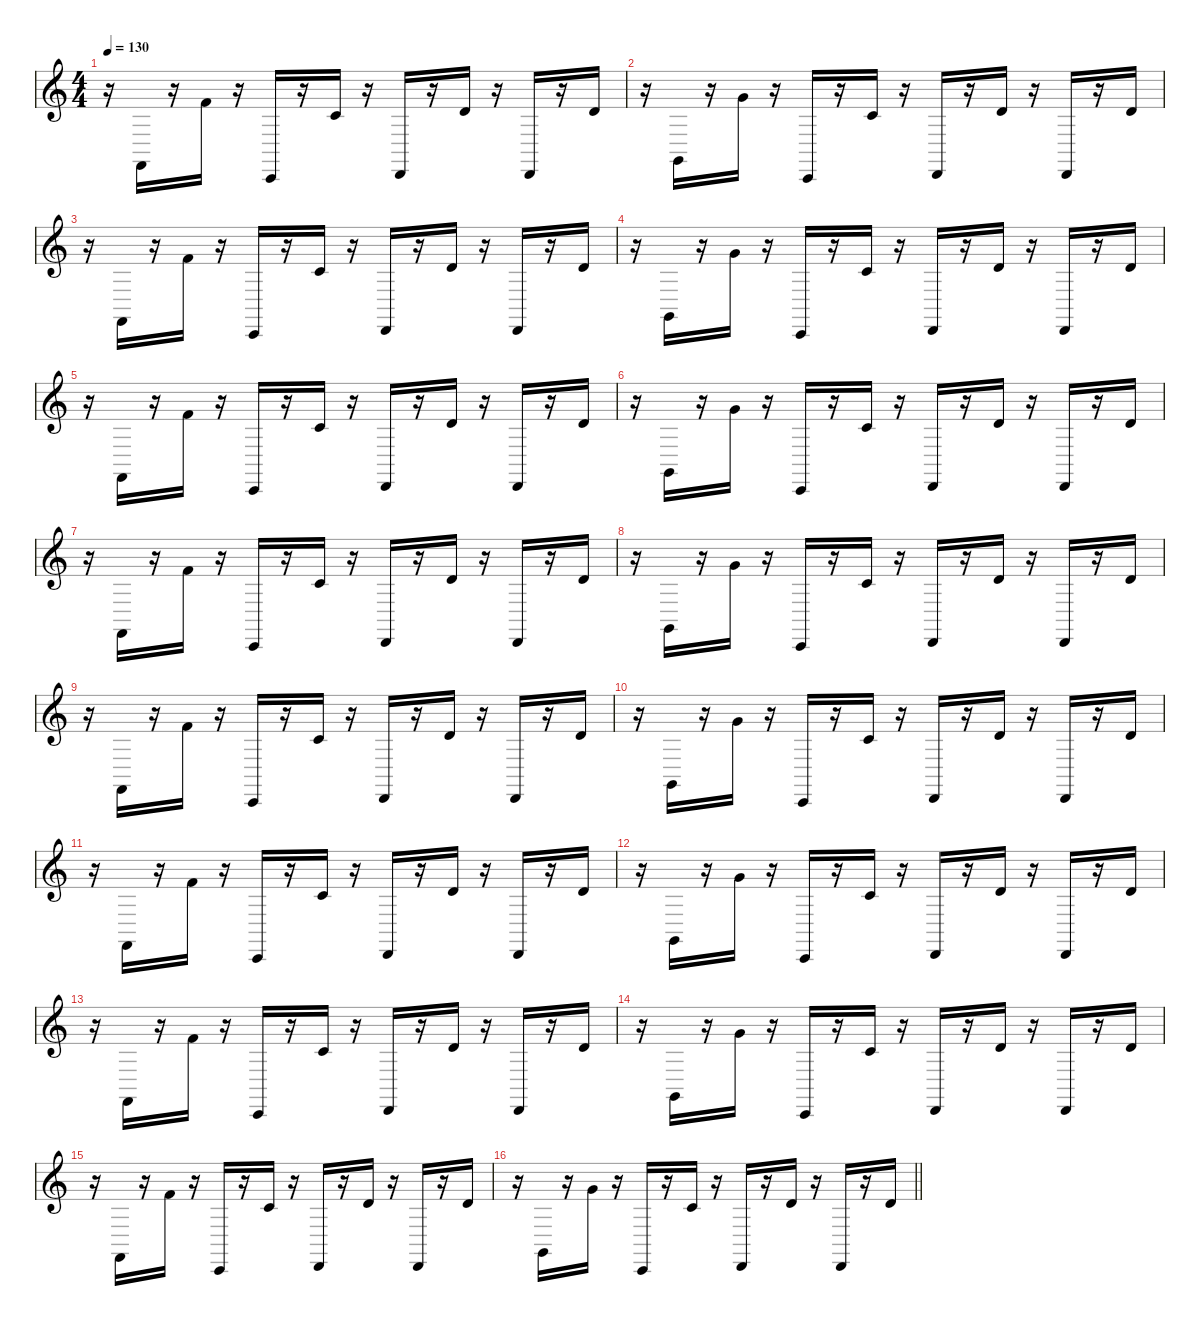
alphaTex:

\defaultSystemsLayout 4
\hideDynamics
\bracketExtendMode nobrackets
\singleTrackTrackNamePolicy hidden
\multiTrackTrackNamePolicy hidden
\otherSystemsTrackNameOrientation horizontal
\track ("Synth 1-RH-b-hid" "led.synth.") {defaultSystemsLayout 4 instrument lead8bassandlead}
\staff {score}
\tuning (E4 B3 G3 D3 A2 E2 B1)
\ts (4 4)
\tempo 130
\clef g2
\ks c
r.16{dy f beam Down} 1.6.16{beam Up} r.16{beam Up} 1.1.16{beam Up} r.16{beam Up} 1.7.16{beam Up} r.16{beam Up} 1.2.16{beam Up} r.16{beam Up} 3.7.16{beam Up} r.16{beam Up} 3.2.16{beam Up} r.16{beam Up} 3.7.16{beam Up} r.16{beam Up} 3.2.16{beam Up} |
r.16{beam Down} 3.6.16{beam Up} r.16{beam Up} 3.1.16{beam Up} r.16{beam Up} 1.7.16{beam Up} r.16{beam Up} 1.2.16{beam Up} r.16{beam Up} 3.7.16{beam Up} r.16{beam Up} 3.2.16{beam Up} r.16{beam Up} 3.7.16{beam Up} r.16{beam Up} 3.2.16{beam Up} |
r.16{beam Down} 1.6.16{beam Up} r.16{beam Up} 1.1.16{beam Up} r.16{beam Up} 1.7.16{beam Up} r.16{beam Up} 1.2.16{beam Up} r.16{beam Up} 3.7.16{beam Up} r.16{beam Up} 3.2.16{beam Up} r.16{beam Up} 3.7.16{beam Up} r.16{beam Up} 3.2.16{beam Up} |
r.16{beam Down} 3.6.16{beam Up} r.16{beam Up} 3.1.16{beam Up} r.16{beam Up} 1.7.16{beam Up} r.16{beam Up} 1.2.16{beam Up} r.16{beam Up} 3.7.16{beam Up} r.16{beam Up} 3.2.16{beam Up} r.16{beam Up} 3.7.16{beam Up} r.16{beam Up} 3.2.16{beam Up} |
r.16{beam Down} 1.6.16{beam Up} r.16{beam Up} 1.1.16{beam Up} r.16{beam Up} 1.7.16{beam Up} r.16{beam Up} 1.2.16{beam Up} r.16{beam Up} 3.7.16{beam Up} r.16{beam Up} 3.2.16{beam Up} r.16{beam Up} 3.7.16{beam Up} r.16{beam Up} 3.2.16{beam Up} |
r.16{beam Down} 3.6.16{beam Up} r.16{beam Up} 3.1.16{beam Up} r.16{beam Up} 1.7.16{beam Up} r.16{beam Up} 1.2.16{beam Up} r.16{beam Up} 3.7.16{beam Up} r.16{beam Up} 3.2.16{beam Up} r.16{beam Up} 3.7.16{beam Up} r.16{beam Up} 3.2.16{beam Up} |
r.16{beam Down} 1.6.16{beam Up} r.16{beam Up} 1.1.16{beam Up} r.16{beam Up} 1.7.16{beam Up} r.16{beam Up} 1.2.16{beam Up} r.16{beam Up} 3.7.16{beam Up} r.16{beam Up} 3.2.16{beam Up} r.16{beam Up} 3.7.16{beam Up} r.16{beam Up} 3.2.16{beam Up} |
r.16{beam Down} 3.6.16{beam Up} r.16{beam Up} 3.1.16{beam Up} r.16{beam Up} 1.7.16{beam Up} r.16{beam Up} 1.2.16{beam Up} r.16{beam Up} 3.7.16{beam Up} r.16{beam Up} 3.2.16{beam Up} r.16{beam Up} 3.7.16{beam Up} r.16{beam Up} 3.2.16{beam Up} |
r.16{beam Down} 1.6.16{beam Up} r.16{beam Up} 1.1.16{beam Up} r.16{beam Up} 1.7.16{beam Up} r.16{beam Up} 1.2.16{beam Up} r.16{beam Up} 3.7.16{beam Up} r.16{beam Up} 3.2.16{beam Up} r.16{beam Up} 3.7.16{beam Up} r.16{beam Up} 3.2.16{beam Up} |
r.16{beam Down} 3.6.16{beam Up} r.16{beam Up} 3.1.16{beam Up} r.16{beam Up} 1.7.16{beam Up} r.16{beam Up} 1.2.16{beam Up} r.16{beam Up} 3.7.16{beam Up} r.16{beam Up} 3.2.16{beam Up} r.16{beam Up} 3.7.16{beam Up} r.16{beam Up} 3.2.16{beam Up} |
r.16{beam Down} 1.6.16{beam Up} r.16{beam Up} 1.1.16{beam Up} r.16{beam Up} 1.7.16{beam Up} r.16{beam Up} 1.2.16{beam Up} r.16{beam Up} 3.7.16{beam Up} r.16{beam Up} 3.2.16{beam Up} r.16{beam Up} 3.7.16{beam Up} r.16{beam Up} 3.2.16{beam Up} |
r.16{beam Down} 3.6.16{beam Up} r.16{beam Up} 3.1.16{beam Up} r.16{beam Up} 1.7.16{beam Up} r.16{beam Up} 1.2.16{beam Up} r.16{beam Up} 3.7.16{beam Up} r.16{beam Up} 3.2.16{beam Up} r.16{beam Up} 3.7.16{beam Up} r.16{beam Up} 3.2.16{beam Up} |
r.16{beam Down} 1.6.16{beam Up} r.16{beam Up} 1.1.16{beam Up} r.16{beam Up} 1.7.16{beam Up} r.16{beam Up} 1.2.16{beam Up} r.16{beam Up} 3.7.16{beam Up} r.16{beam Up} 3.2.16{beam Up} r.16{beam Up} 3.7.16{beam Up} r.16{beam Up} 3.2.16{beam Up} |
r.16{beam Down} 3.6.16{beam Up} r.16{beam Up} 3.1.16{beam Up} r.16{beam Up} 1.7.16{beam Up} r.16{beam Up} 1.2.16{beam Up} r.16{beam Up} 3.7.16{beam Up} r.16{beam Up} 3.2.16{beam Up} r.16{beam Up} 3.7.16{beam Up} r.16{beam Up} 3.2.16{beam Up} |
r.16{beam Down} 1.6.16{beam Up} r.16{beam Up} 1.1.16{beam Up} r.16{beam Up} 1.7.16{beam Up} r.16{beam Up} 1.2.16{beam Up} r.16{beam Up} 3.7.16{beam Up} r.16{beam Up} 3.2.16{beam Up} r.16{beam Up} 3.7.16{beam Up} r.16{beam Up} 3.2.16{beam Up} |
\barLineRight lightlight
r.16{beam Down} 3.6.16{beam Up} r.16{beam Up} 3.1.16{beam Up} r.16{beam Up} 1.7.16{beam Up} r.16{beam Up} 1.2.16{beam Up} r.16{beam Up} 3.7.16{beam Up} r.16{beam Up} 3.2.16{beam Up} r.16{beam Up} 3.7.16{beam Up} r.16{beam Up} 3.2.16{beam Up}
